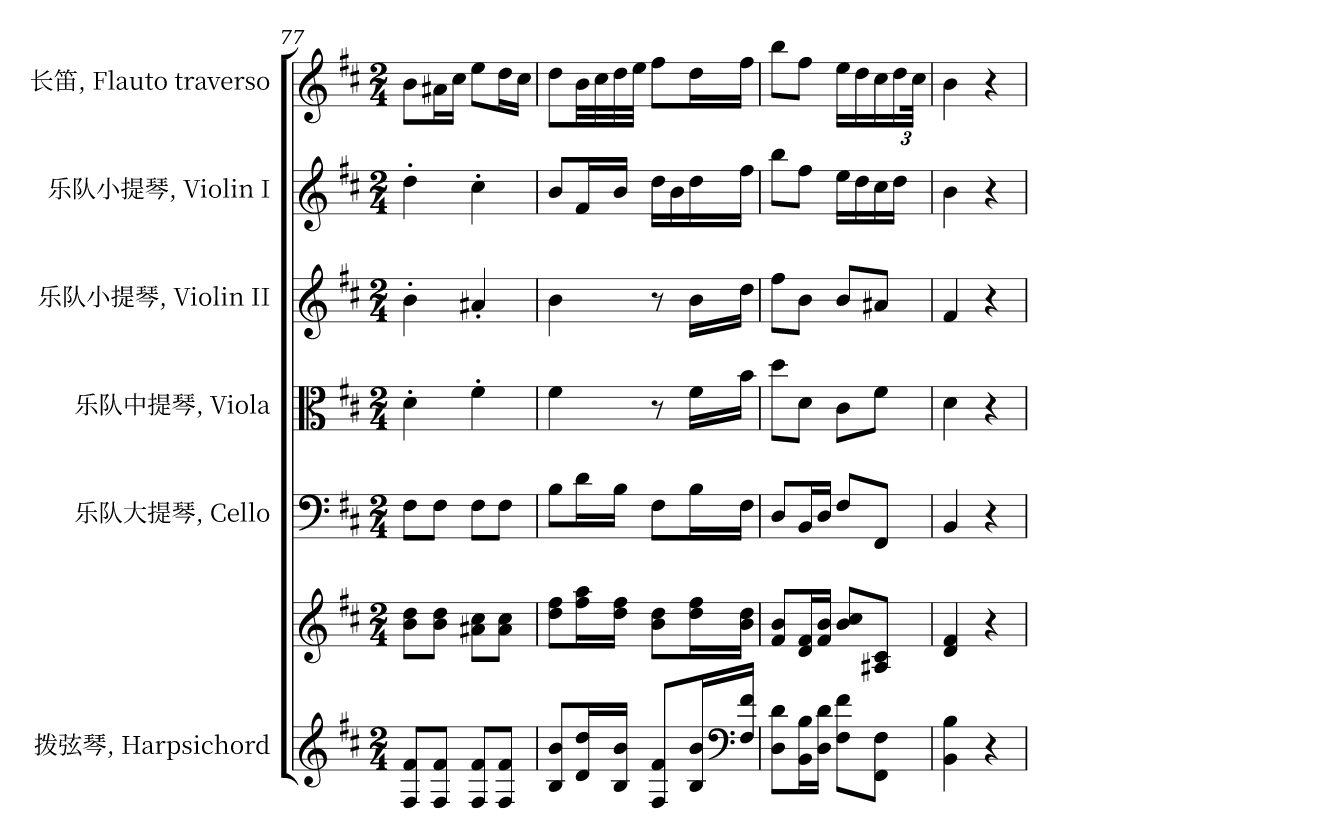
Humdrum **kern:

**kern	**kern	**kern	**kern	**kern	**kern	**kern
*part6	*part6	*part5	*part4	*part3	*part2	*part1
*staff7	*staff6	*staff5	*staff4	*staff3	*staff2	*staff1
*I"拨弦琴, Harpsichord	*	*I"乐队大提琴, Cello	*I"乐队中提琴, Viola	*I"乐队小提琴, Violin II	*I"乐队小提琴, Violin I	*I"长笛, Flauto traverso
*I'Hch.	*	*	*	*	*	*I'Fl.
*clefG2	*clefG2	*clefF4	*clefC3	*clefG2	*clefG2	*clefG2
*k[f#c#]	*k[f#c#]	*k[f#c#]	*k[f#c#]	*k[f#c#]	*k[f#c#]	*k[f#c#]
*M2/4	*M2/4	*M2/4	*M2/4	*M2/4	*M2/4	*M2/4
=77	=77	=77	=77	=77	=77	=77
8F#/ 8f#/L	8b\ 8dd\L	8F#\L	4d'\	4b'\	4dd'\	8b\L
8F#/ 8f#/J	8b\ 8dd\J	8F#\J	.	.	.	16a#X\L
.	.	.	.	.	.	16cc#\JJ
8F#/ 8f#/L	8a#X\ 8cc#\L	8F#\L	4f#'\	4a#X'/	4cc#'\	8ee\L
8F#/ 8f#/J	8a#\ 8cc#\J	8F#\J	.	.	.	16dd\L
.	.	.	.	.	.	16cc#\JJ
=78	=78	=78	=78	=78	=78	=78
8B/ 8b/L	8dd\ 8ff#\L	8B\L	4f#\	4b\	8b/L	8dd\L
16d/ 16dd/L	16ff#\ 16aa\L	16d\L	.	.	16f#/L	32b\LL
.	.	.	.	.	.	32cc#\
16B/ 16b/JJ	16dd\ 16ff#\JJ	16B\JJ	.	.	16b/JJ	32dd\
.	.	.	.	.	.	32ee\JJJ
8F#/ 8f#/L	8b\ 8dd\L	8F#\L	8r	8r	16dd\LL	8ff#\L
.	.	.	.	.	16b\	.
16B/ 16b/L	16dd\ 16ff#\L	16B\L	16f#\LL	16b\LL	16dd\	16dd\L
*clefF4	*	*	*	*	*	*
16F#/ 16f#/JJ	16b\ 16dd\JJ	16F#\JJ	16b\JJ	16dd\JJ	16ff#\JJ	16ff#\JJ
=79	=79	=79	=79	=79	=79	=79
8D\ 8d\L	8f#/ 8b/L	8D/L	8dd\L	8ff#\L	8bb\L	8bb\L
*	*	*	*	*	*	*MM105
16BB\ 16B\L	16d/ 16f#/L	16BB/L	8d\J	8b\J	8ff#\J	8ff#\J
16D\ 16d\JJ	16f#/ 16b/JJ	16D/JJ	.	.	.	.
*	*	*	*	*	*	*MM98
8F#\ 8f#\L	8b/ 8cc#/L	8F#/L	8c#\L	8b/L	16ee\LL	16ee\LL
.	.	.	.	.	16dd\	16dd\
*	*	*	*	*	*	*MM90
8FF#\ 8F#\J	8A#X/ 8c#/J	8FF#/J	8f#\J	8a#X/J	16cc#\	16cc#\
*	*	*	*	*	*	*Xbrackettup
.	.	.	.	.	16dd\JJ	24dd\
.	.	.	.	.	.	48cc#\JJk
!!LO:PB:g=z
=80	=80	=80	=80	=80	=80	=80
*	*	*	*	*	*	*MM83
4BB\ 4B\	4d/ 4f#/	4BB/	4d\	4f#/	4b\	4b\
*	*	*	*	*	*	*MM60
4r	4r	4r	4r	4r	4r	4r
=	=	=	=	=	=	=
*-	*-	*-	*-	*-	*-	*-
